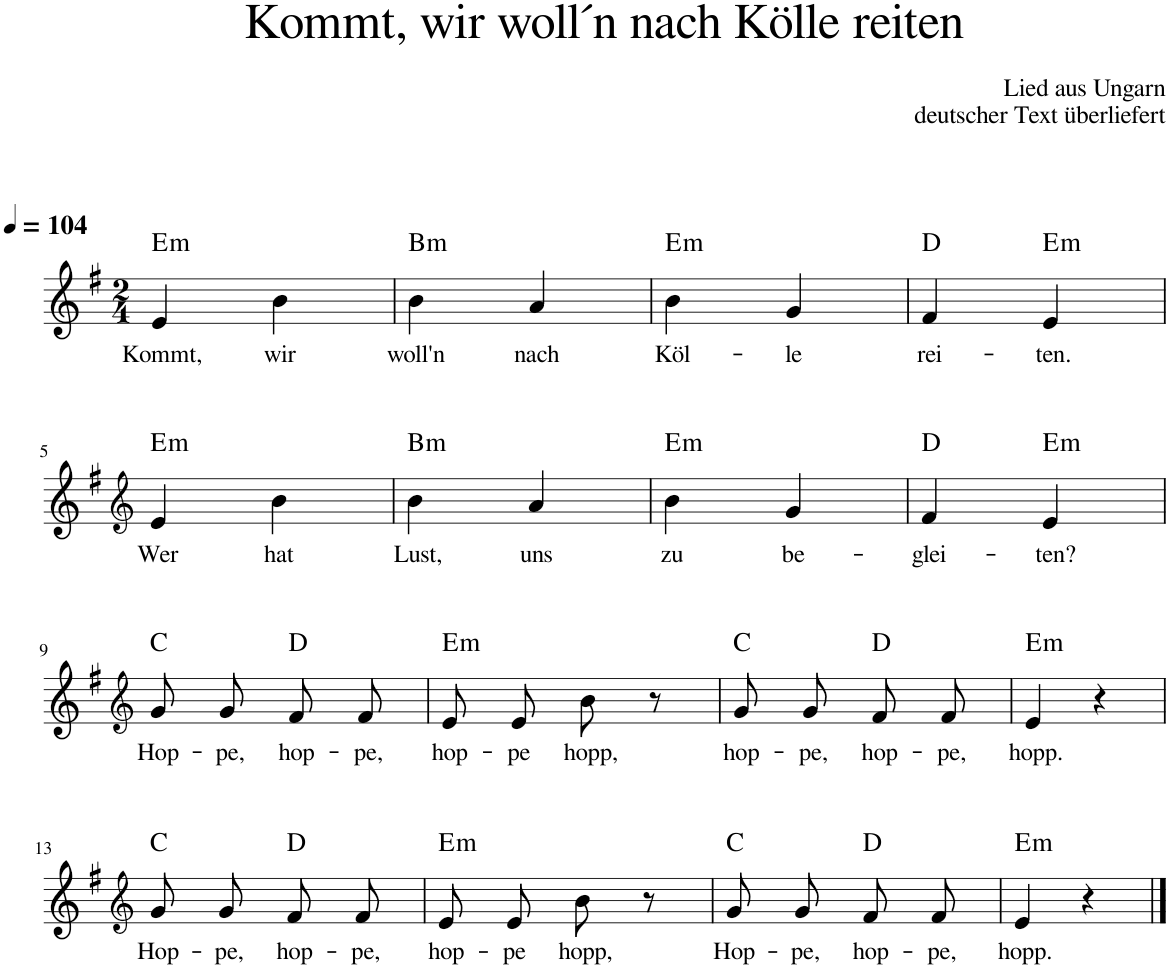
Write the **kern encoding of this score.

**kern	**text	**harte
*part1	*part1	*part1
*staff1	*staff1	*
*I"unbenannt1	*	*
*clefG2	*	*
*k[f#]	*	*
*M2/4	*	*
*MM104	*	*
=1	=1	=1
!	!LO:LY:b	!LO:H:kt=m
4e/	Kommt,	E:min
!	!LO:LY:b	!
4b\	wir	.
=2	=2	=2
!	!LO:LY:b	!LO:H:kt=m
4b\	woll'n	B:min
!	!LO:LY:b	!
4a/	nach	.
=3	=3	=3
!	!LO:LY:b	!LO:H:kt=m
4b\	Köl-	E:min
!	!LO:LY:b	!
4g/	le	.
=4	=4	=4
!	!LO:LY:b	!
4f#/	rei-	D:maj
!	!LO:LY:b	!LO:H:kt=m
4e/	ten.	E:min
!!LO:LB:g=z
=5	=5	=5
*clefG2	*	*
!	!LO:LY:b	!LO:H:kt=m
4e/	Wer	E:min
!	!LO:LY:b	!
4b\	hat	.
=6	=6	=6
!	!LO:LY:b	!LO:H:kt=m
4b\	Lust,	B:min
!	!LO:LY:b	!
4a/	uns	.
=7	=7	=7
!	!LO:LY:b	!LO:H:kt=m
4b\	zu	E:min
!	!LO:LY:b	!
4g/	be-	.
=8	=8	=8
!	!LO:LY:b	!
4f#/	glei-	D:maj
!	!LO:LY:b	!LO:H:kt=m
4e/	ten?	E:min
!!LO:LB:g=z
=9	=9	=9
*clefG2	*	*
!	!LO:LY:b	!
8g/L	Hop-	C:maj
!	!LO:LY:b	!
8g/J	pe,	.
!	!LO:LY:b	!
8f#/L	hop-	D:maj
!	!LO:LY:b	!
8f#/J	pe,	.
=10	=10	=10
!	!LO:LY:b	!LO:H:kt=m
8e/L	hop-	E:min
!	!LO:LY:b	!
8e/J	pe	.
!	!LO:LY:b	!
8b\	hopp,	.
8r	.	.
=11	=11	=11
!	!LO:LY:b	!
8g/L	hop-	C:maj
!	!LO:LY:b	!
8g/J	pe,	.
!	!LO:LY:b	!
8f#/L	hop-	D:maj
!	!LO:LY:b	!
8f#/J	pe,	.
=12	=12	=12
!	!LO:LY:b	!LO:H:kt=m
4e/	hopp.	E:min
4r	.	.
!!LO:LB:g=z
=13	=13	=13
*clefG2	*	*
!	!LO:LY:b	!
8g/L	Hop-	C:maj
!	!LO:LY:b	!
8g/J	pe,	.
!	!LO:LY:b	!
8f#/L	hop-	D:maj
!	!LO:LY:b	!
8f#/J	pe,	.
=14	=14	=14
!	!LO:LY:b	!LO:H:kt=m
8e/L	hop-	E:min
!	!LO:LY:b	!
8e/J	pe	.
!	!LO:LY:b	!
8b\	hopp,	.
8r	.	.
=15	=15	=15
!	!LO:LY:b	!
8g/L	Hop-	C:maj
!	!LO:LY:b	!
8g/J	pe,	.
!	!LO:LY:b	!
8f#/L	hop-	D:maj
!	!LO:LY:b	!
8f#/J	pe,	.
=16	=16	=16
!	!LO:LY:b	!LO:H:kt=m
4e/	hopp.	E:min
4r	.	.
==	==	==
*-	*-	*-
